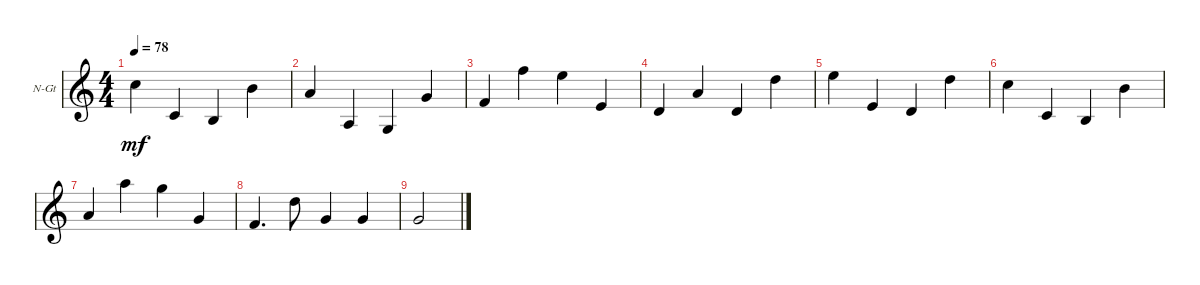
\defaultSystemsLayout 4
\bracketExtendMode groupsimilarinstruments
\firstSystemTrackNameOrientation horizontal
\otherSystemsTrackNameOrientation horizontal
\track ("Nylon Guitar" "N-Gt") {instrument acousticguitarnylon}
\staff {score}
\tuning (E4 B3 G3 D3 A2 E2)
\ts (4 4)
\tempo 78
\clef g2
\ks c
1.2.4{dy mf} 3.5.4 2.5.4 0.2.4 |
2.3.4 0.5.4 3.6.4 0.3.4 |
3.4.4 1.1.4 0.1.4 2.4.4 |
0.4.4 2.3.4 0.4.4 3.2.4 |
0.1.4 2.4.4 0.4.4 3.2.4 |
1.2.4 3.5.4 2.5.4 0.2.4 |
2.3.4 5.1.4 3.1.4 0.3.4 |
3.4.4{d} 3.2.8 0.3.4 0.3.4 |
0.3.2
